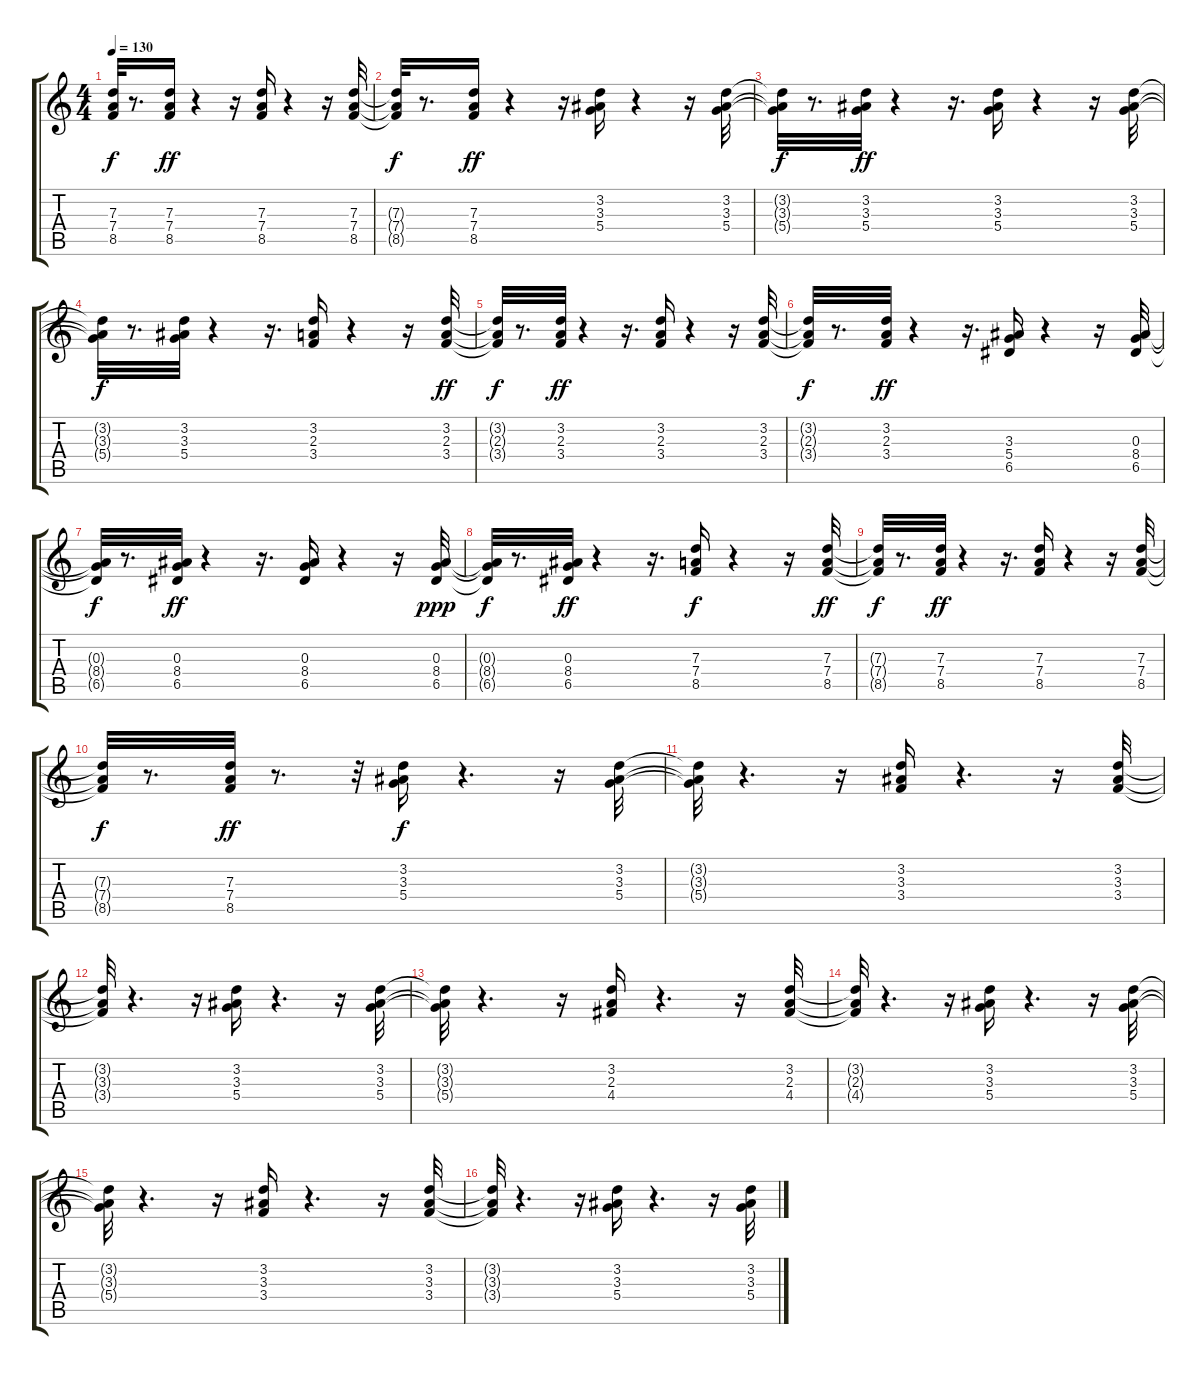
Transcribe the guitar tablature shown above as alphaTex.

\track "" {instrument acousticguitarsteel}
\staff {score tabs}
\tuning (E4 B3 G3 D3 A2 E2) {hide}
\ts (4 4)
\tempo 130
\clef g2
\ks c
(7.3{t} 7.4{t} 8.5{t}).32{dy f} r.8{d} (7.3 7.4 8.5).16{dy ff} r.4 r.16 (7.3 7.4 8.5).16 r.4 r.16 (7.3 7.4 8.5).32 |
(7.3{t} 7.4{t} 8.5{t}).32{dy f} r.8{d} (7.3 7.4 8.5).16{dy ff} r.4 r.16 (3.2 3.3 5.4).16 r.4 r.16 (3.2 3.3 5.4).32 |
(3.2{t} 3.3{t} 5.4{t}).32{dy f} r.8{d} (3.2 3.3 5.4).32{dy ff} r.4 r.16{d} (3.2 3.3 5.4).16 r.4 r.16 (3.2 3.3 5.4).32 |
(3.2{t} 3.3{t} 5.4{t}).32{dy f} r.8{d} (3.2 3.3 5.4).32 r.4 r.16{d} (3.2 2.3 3.4).16 r.4 r.16 (3.2 2.3 3.4).32{dy ff} |
(3.2{t} 2.3{t} 3.4{t}).32{dy f} r.8{d} (3.2 2.3 3.4).32{dy ff} r.4 r.16{d} (3.2 2.3 3.4).16 r.4 r.16 (3.2 2.3 3.4).32 |
(3.2{t} 2.3{t} 3.4{t}).32{dy f} r.8{d} (3.2 2.3 3.4).32{dy ff} r.4 r.16{d} (3.3 5.4 6.5).16 r.4 r.16 (0.3 8.4 6.5).32 |
(0.3{t} 8.4{t} 6.5{t}).32{dy f} r.8{d} (0.3 8.4 6.5).32{dy ff} r.4 r.16{d} (0.3 8.4 6.5).16 r.4 r.16 (0.3 8.4 6.5).32{dy ppp} |
(0.3{t} 8.4{t} 6.5{t}).32{dy f} r.8{d} (0.3 8.4 6.5).32{dy ff} r.4 r.16{d} (7.3 7.4 8.5).16{dy f} r.4 r.16 (7.3 7.4 8.5).32{dy ff} |
(7.3{t} 7.4{t} 8.5{t}).32{dy f} r.8{d} (7.3 7.4 8.5).32{dy ff} r.4 r.16{d} (7.3 7.4 8.5).16 r.4 r.16 (7.3 7.4 8.5).32 |
(7.3{t} 7.4{t} 8.5{t}).32{dy f} r.8{d} (7.3 7.4 8.5).32{dy ff} r.8{d} r.32 (3.2 3.3 5.4).16{dy f} r.4{d} r.16 (3.2 3.3 5.4).32 |
(3.2{t} 3.3{t} 5.4{t}).32 r.4{d} r.16 (3.2 3.3 3.4).16 r.4{d} r.16 (3.2 3.3 3.4).32 |
(3.2{t} 3.3{t} 3.4{t}).32 r.4{d} r.16 (3.2 3.3 5.4).16 r.4{d} r.16 (3.2 3.3 5.4).32 |
(3.2{t} 3.3{t} 5.4{t}).32 r.4{d} r.16 (3.2 2.3 4.4).16 r.4{d} r.16 (3.2 2.3 4.4).32 |
(3.2{t} 2.3{t} 4.4{t}).32 r.4{d} r.16 (3.2 3.3 5.4).16 r.4{d} r.16 (3.2 3.3 5.4).32 |
(3.2{t} 3.3{t} 5.4{t}).32 r.4{d} r.16 (3.2 3.3 3.4).16 r.4{d} r.16 (3.2 3.3 3.4).32 |
(3.2{t} 3.3{t} 3.4{t}).32 r.4{d} r.16 (3.2 3.3 5.4).16 r.4{d} r.16 (3.2 3.3 5.4).32
